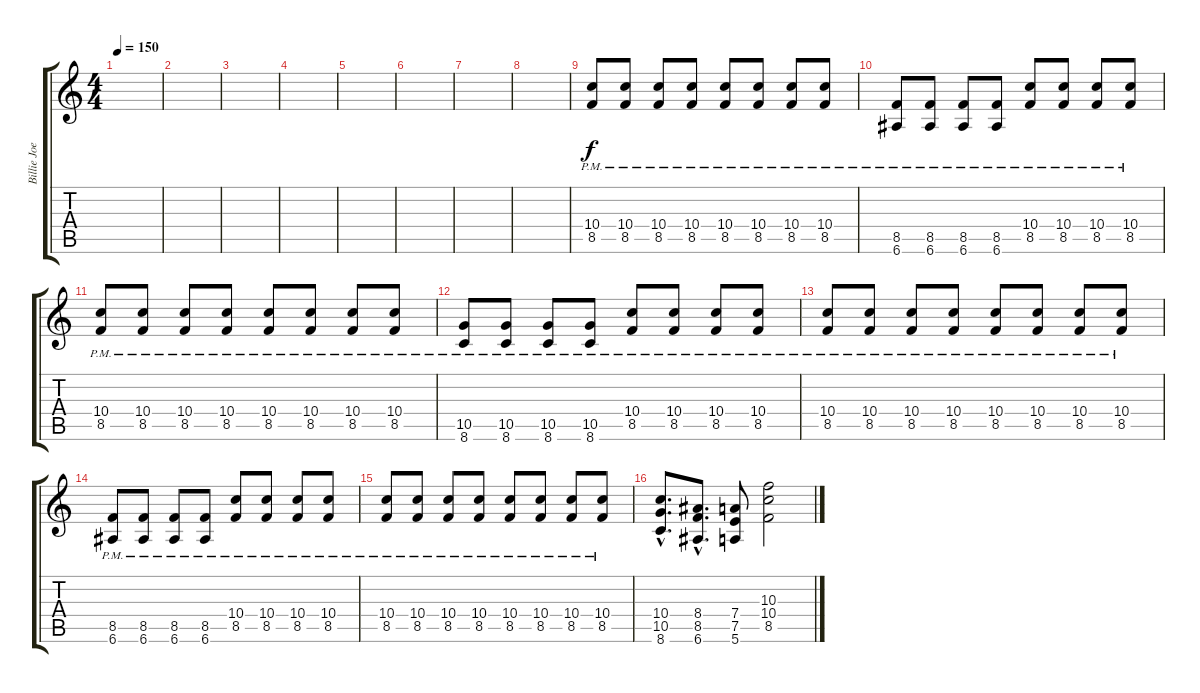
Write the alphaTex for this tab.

\track ("Billie Joe Rhytm Guitar" "Billie Joe") {instrument distortionguitar}
\staff {score tabs}
\tuning (E4 B3 G3 D3 A2 E2) {hide}
\ts (4 4)
\tempo 150
\clef g2
\ks c
|
|
|
|
|
|
|
|
(10.4{pm} 8.5{pm}).8 (10.4{pm} 8.5{pm}).8 (10.4{pm} 8.5{pm}).8 (10.4{pm} 8.5{pm}).8 (10.4{pm} 8.5{pm}).8 (10.4{pm} 8.5{pm}).8 (10.4{pm} 8.5{pm}).8 (10.4{pm} 8.5{pm}).8 |
(8.5{pm} 6.6{pm}).8 (8.5{pm} 6.6{pm}).8 (8.5{pm} 6.6{pm}).8 (8.5{pm} 6.6{pm}).8 (10.4{pm} 8.5{pm}).8 (10.4{pm} 8.5{pm}).8 (10.4{pm} 8.5{pm}).8 (10.4{pm} 8.5{pm}).8 |
(10.4{pm} 8.5{pm}).8 (10.4{pm} 8.5{pm}).8 (10.4{pm} 8.5{pm}).8 (10.4{pm} 8.5{pm}).8 (10.4{pm} 8.5{pm}).8 (10.4{pm} 8.5{pm}).8 (10.4{pm} 8.5{pm}).8 (10.4{pm} 8.5{pm}).8 |
(10.5{pm} 8.6{pm}).8 (10.5{pm} 8.6{pm}).8 (10.5{pm} 8.6{pm}).8 (10.5{pm} 8.6{pm}).8 (10.4{pm} 8.5{pm}).8 (10.4{pm} 8.5{pm}).8 (10.4{pm} 8.5{pm}).8 (10.4{pm} 8.5{pm}).8 |
(10.4{pm} 8.5{pm}).8 (10.4{pm} 8.5{pm}).8 (10.4{pm} 8.5{pm}).8 (10.4{pm} 8.5{pm}).8 (10.4{pm} 8.5{pm}).8 (10.4{pm} 8.5{pm}).8 (10.4{pm} 8.5{pm}).8 (10.4{pm} 8.5{pm}).8 |
(8.5{pm} 6.6{pm}).8 (8.5{pm} 6.6{pm}).8 (8.5{pm} 6.6{pm}).8 (8.5{pm} 6.6{pm}).8 (10.4{pm} 8.5{pm}).8 (10.4{pm} 8.5{pm}).8 (10.4{pm} 8.5{pm}).8 (10.4{pm} 8.5{pm}).8 |
(10.4{pm} 8.5{pm}).8 (10.4{pm} 8.5{pm}).8 (10.4{pm} 8.5{pm}).8 (10.4{pm} 8.5{pm}).8 (10.4{pm} 8.5{pm}).8 (10.4{pm} 8.5{pm}).8 (10.4{pm} 8.5{pm}).8 (10.4{pm} 8.5{pm}).8 |
(10.4{hac} 10.5{hac} 8.6{hac}).8{d} (8.4{hac} 8.5{hac} 6.6{hac}).8{d} (7.4 7.5 5.6).8 (10.3 10.4 8.5).2
